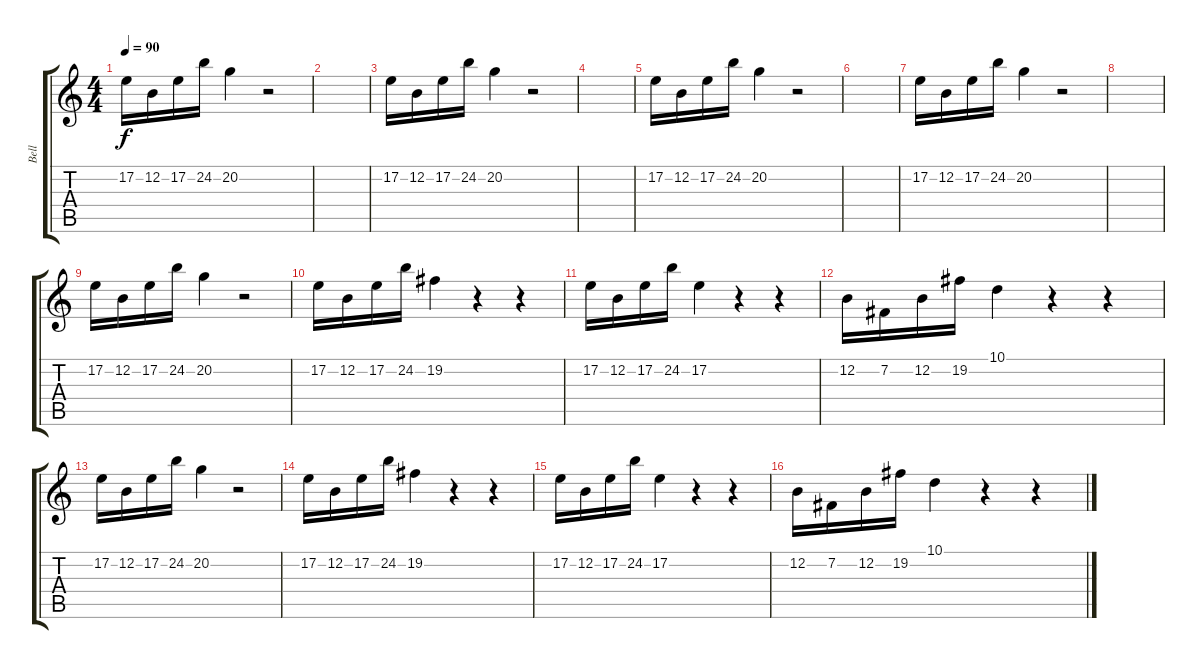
\track ("Bell" "Bell") {instrument celesta}
\staff {score tabs}
\tuning (E4 B3 G3 D3 A2 E2) {hide}
\ts (4 4)
\tempo 90
\clef g2
\ks c
17.2.16{dy f} 12.2.16 17.2.16 24.2.16 20.2.4 r.2 |
|
17.2.16 12.2.16 17.2.16 24.2.16 20.2.4 r.2 |
|
17.2.16 12.2.16 17.2.16 24.2.16 20.2.4 r.2 |
|
17.2.16 12.2.16 17.2.16 24.2.16 20.2.4 r.2 |
|
17.2.16 12.2.16 17.2.16 24.2.16 20.2.4 r.2 |
17.2.16 12.2.16 17.2.16 24.2.16 19.2.4 r.4 r.4 |
17.2.16 12.2.16 17.2.16 24.2.16 17.2.4 r.4 r.4 |
12.2.16 7.2.16 12.2.16 19.2.16 10.1.4 r.4 r.4 |
17.2.16 12.2.16 17.2.16 24.2.16 20.2.4 r.2 |
17.2.16 12.2.16 17.2.16 24.2.16 19.2.4 r.4 r.4 |
17.2.16 12.2.16 17.2.16 24.2.16 17.2.4 r.4 r.4 |
12.2.16 7.2.16 12.2.16 19.2.16 10.1.4 r.4 r.4
